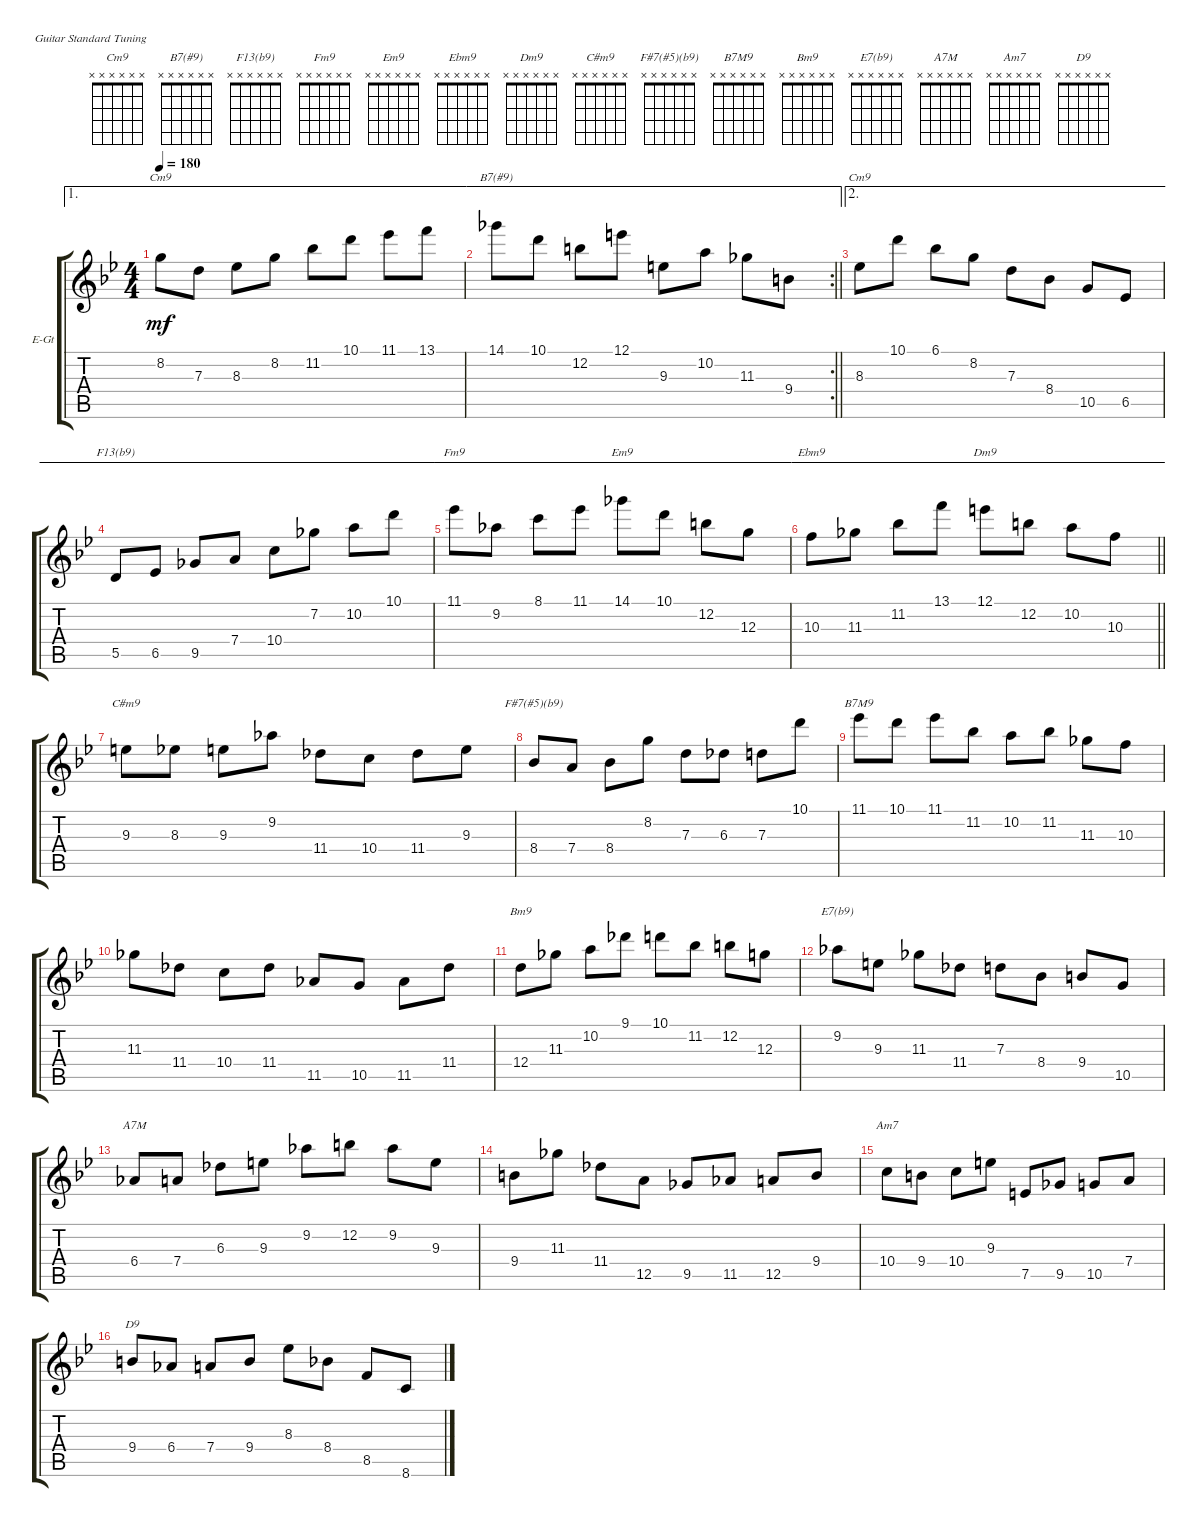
\bracketExtendMode groupsimilarinstruments
\firstSystemTrackNameOrientation horizontal
\otherSystemsTrackNameOrientation horizontal
\track ("Electric Guitar" "E-Gt") {instrument electricguitarclean}
\staff {score tabs}
\tuning (E4 B3 G3 D3 A2 E2)
\chord ("Cm9" x x x x x x)
\chord ("B7(#9)" x x x x x x)
\chord ("F13(b9)" x x x x x x)
\chord ("Fm9" x x x x x x)
\chord ("Em9" x x x x x x)
\chord ("Ebm9" x x x x x x)
\chord ("Dm9" x x x x x x)
\chord ("C#m9" x x x x x x)
\chord ("F#7(#5)(b9)" x x x x x x)
\chord ("B7M9" x x x x x x)
\chord ("Bm9" x x x x x x)
\chord ("E7(b9)" x x x x x x)
\chord ("A7M" x x x x x x)
\chord ("Am7" x x x x x x)
\chord ("D9" x x x x x x)
\ae 1
\ts (4 4)
\tempo 180
\clef g2
\scale
0.333333
\ks bb
8.2.8{ch "Cm9" dy mf} 7.3.8 8.3.8 8.2.8 11.2.8 10.1.8 11.1.8 13.1.8 |
\ae 1
\rc 2
\scale
0.333333
\barLineRight lightlight
14.1.8{ch "B7(#9)"} 10.1.8 12.2.8 12.1.8 9.3.8 10.2.8 11.3.8 9.4.8 |
\ae 2
\scale
0.333333 8.3.8{ch "Cm9"} 10.1.8 6.1.8 8.2.8 7.3.8 8.4.8 10.5.8 6.5.8 |
\ae 2
\scale
0.333333 5.5.8{ch "F13(b9)"} 6.5.8 9.5.8 7.4.8 10.4.8 7.2.8 10.2.8 10.1.8 |
\ae 2
\scale
0.333333 11.1.8{ch "Fm9"} 9.2.8 8.1.8 11.1.8 14.1.8{ch "Em9"} 10.1.8 12.2.8 12.3.8 |
\ae 2
\scale
0.333333
\barLineRight lightlight
10.3.8{ch "Ebm9"} 11.3.8 11.2.8 13.1.8 12.1.8{ch "Dm9"} 12.2.8 10.2.8 10.3.8 |
\scale
0.333333 9.3.8{ch "C#m9"} 8.3.8 9.3.8 9.2.8 11.4.8 10.4.8 11.4.8 9.3.8 |
\scale
0.333333 8.4.8{ch "F#7(#5)(b9)"} 7.4.8 8.4.8 8.2.8 7.3.8 6.3.8 7.3.8 10.1.8 |
\scale
0.333333 11.1.8{ch "B7M9"} 10.1.8 11.1.8 11.2.8 10.2.8 11.2.8 11.3.8 10.3.8 |
\scale
0.333333 11.3.8 11.4.8 10.4.8 11.4.8 11.5.8 10.5.8 11.5.8 11.4.8 |
\scale
0.333333 12.4.8{ch "Bm9"} 11.3.8 10.2.8 9.1.8 10.1.8 11.2.8 12.2.8 12.3.8 |
\scale
0.333333 9.2.8{ch "E7(b9)"} 9.3.8 11.3.8 11.4.8 7.3.8 8.4.8 9.4.8 10.5.8 |
\scale
0.333333 6.4.8{ch "A7M"} 7.4.8 6.3.8 9.3.8 9.2.8 12.2.8 9.2.8 9.3.8 |
\scale
0.333333 9.4.8 11.3.8 11.4.8 12.5.8 9.5.8 11.5.8 12.5.8 9.4.8 |
\scale
0.333333 10.4.8{ch "Am7"} 9.4.8 10.4.8 9.3.8 7.5.8 9.5.8 10.5.8 7.4.8 |
\scale
0.333333 9.4.8{ch "D9"} 6.4.8 7.4.8 9.4.8 8.3.8 8.4.8 8.5.8 8.6.8
